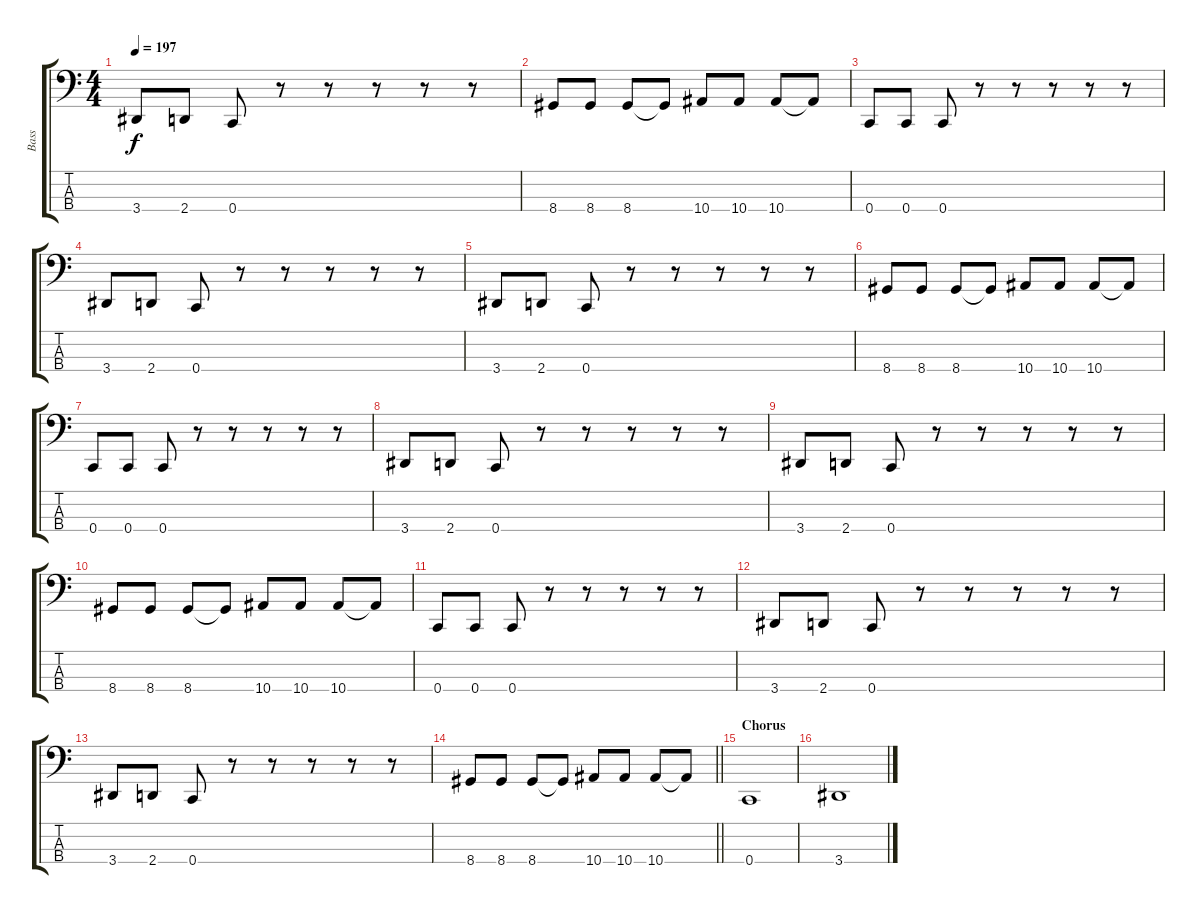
\track ("Bass" "Bass") {instrument electricbassfinger}
\staff {score tabs}
\tuning (F2 C2 G1 C1) {hide}
\ts (4 4)
\tempo 197
\clef f4
\ks c
3.4.8{dy f} 2.4.8 0.4.8 r.8 r.8 r.8 r.8 r.8 |
8.4.8 8.4.8 8.4.8 8.4{t}.8 10.4.8 10.4.8 10.4.8 10.4{t}.8 |
0.4.8 0.4.8 0.4.8 r.8 r.8 r.8 r.8 r.8 |
3.4.8 2.4.8 0.4.8 r.8 r.8 r.8 r.8 r.8 |
3.4.8 2.4.8 0.4.8 r.8 r.8 r.8 r.8 r.8 |
8.4.8 8.4.8 8.4.8 8.4{t}.8 10.4.8 10.4.8 10.4.8 10.4{t}.8 |
0.4.8 0.4.8 0.4.8 r.8 r.8 r.8 r.8 r.8 |
3.4.8 2.4.8 0.4.8 r.8 r.8 r.8 r.8 r.8 |
3.4.8 2.4.8 0.4.8 r.8 r.8 r.8 r.8 r.8 |
8.4.8 8.4.8 8.4.8 8.4{t}.8 10.4.8 10.4.8 10.4.8 10.4{t}.8 |
0.4.8 0.4.8 0.4.8 r.8 r.8 r.8 r.8 r.8 |
3.4.8 2.4.8 0.4.8 r.8 r.8 r.8 r.8 r.8 |
3.4.8 2.4.8 0.4.8 r.8 r.8 r.8 r.8 r.8 |
\barLineRight lightlight
8.4.8 8.4.8 8.4.8 8.4{t}.8 10.4.8 10.4.8 10.4.8 10.4{t}.8 |
\section ("" "Chorus")
0.4.1 |
3.4.1
